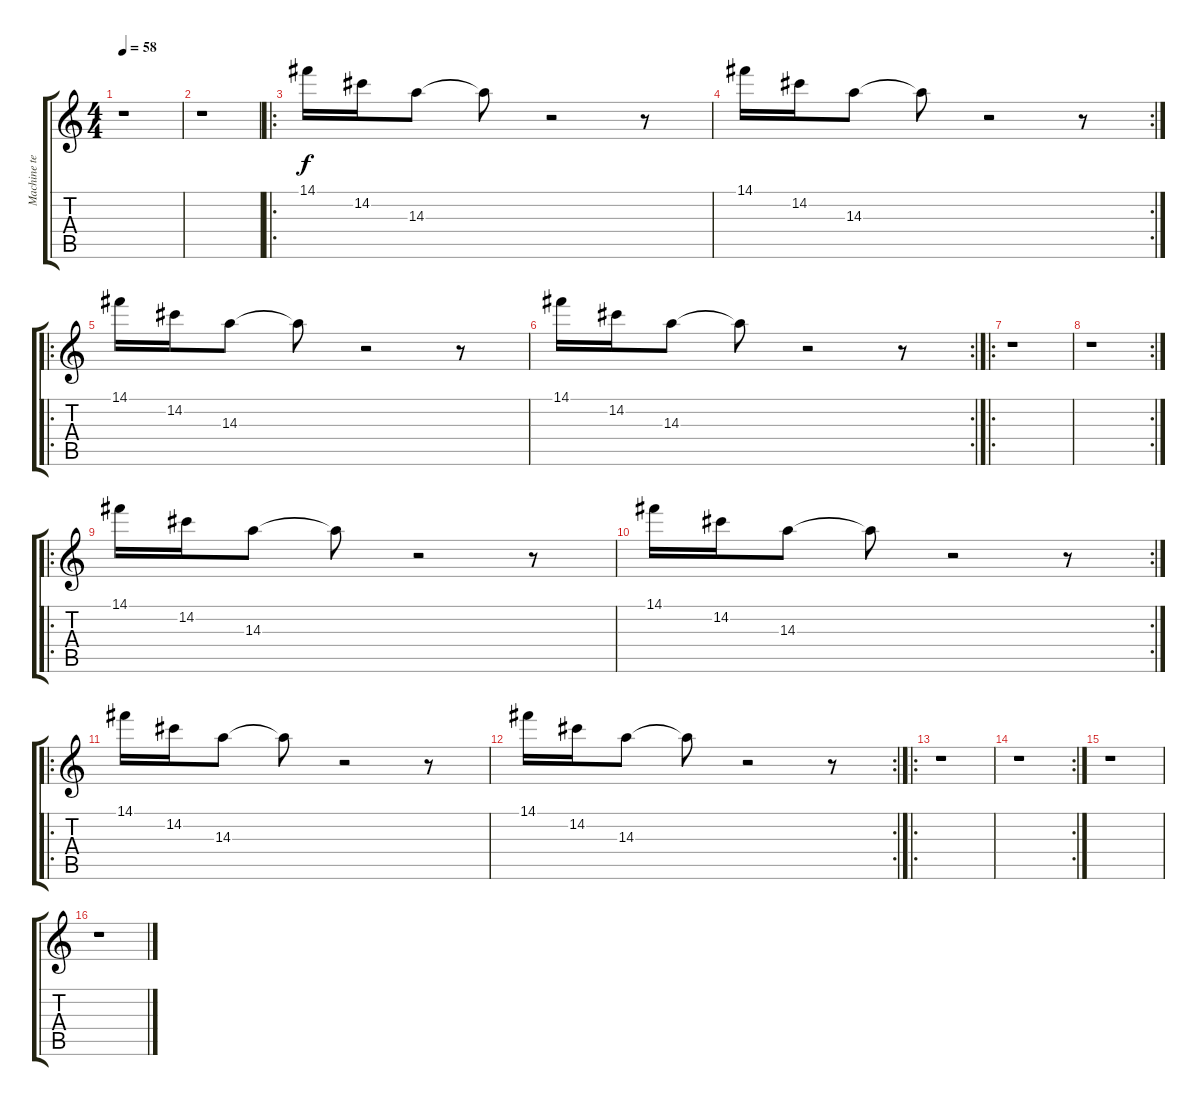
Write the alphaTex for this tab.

\track ("Machine tecnique" "Machine te") {instrument electricguitarjazz}
\staff {score tabs}
\tuning (E4 B3 G3 D3 A2 D2) {hide}
\ts (4 4)
\tempo 58
\clef g2
\ks c
r.1{dy f instrument electricguitarjazz} |
r.1 |
\ro
14.1.16 14.2.16 14.3.8 14.3{t}.8 r.2 r.8 |
\rc 2
14.1.16 14.2.16 14.3.8 14.3{t}.8 r.2 r.8 |
\ro
14.1.16 14.2.16 14.3.8 14.3{t}.8 r.2 r.8 |
\rc 2
14.1.16 14.2.16 14.3.8 14.3{t}.8 r.2 r.8 |
\ro
r.1 |
\rc 2
r.1 |
\ro
14.1.16 14.2.16 14.3.8 14.3{t}.8 r.2 r.8 |
\rc 2
14.1.16 14.2.16 14.3.8 14.3{t}.8 r.2 r.8 |
\ro
14.1.16 14.2.16 14.3.8 14.3{t}.8 r.2 r.8 |
\rc 2
14.1.16 14.2.16 14.3.8 14.3{t}.8 r.2 r.8 |
\ro
r.1 |
\rc 2
r.1 |
r.1 |
r.1
